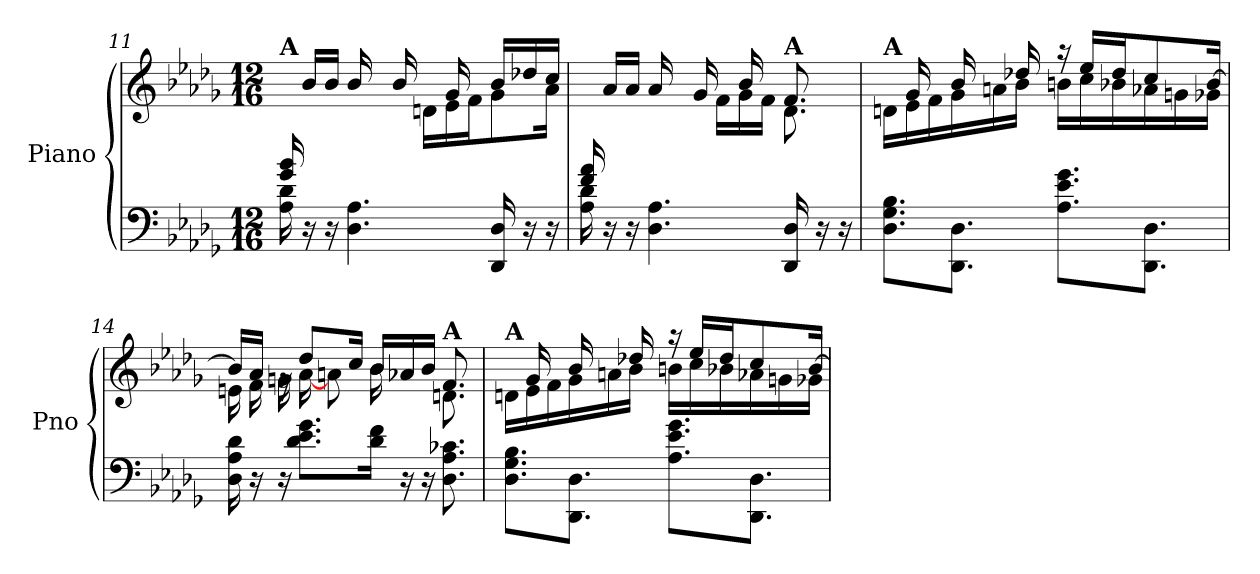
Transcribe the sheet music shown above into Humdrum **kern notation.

**kern	**kern
*part1	*part1
*staff2	*staff1
*I"Piano	*
*I'Pno	*
*clefF4	*clefG2
*k[b-e-a-d-g-]	*k[b-e-a-d-g-]
*M12/16	*M12/16
=11	=11
*^	*^
!	!	!LO:TX:a:B:t=A	!
16g-/ 16b-/LL	16A-\ 16d-\	16ryy	16ryy
2ryy	16r	16b-/LL	16g-\
.	16r	16b-/JJ	16g-\
.	4.D-\ 4.A-\	16b-/	16g-\
.	.	16ryy	16f\
.	.	16b-/	16g-\JJ
.	.	16ryy	16dn\LL
.	.	16g-/	16e-\
.	.	16ryy	16f\J
8.ryy	16DD-/ 16D-/	16b-/LL	8g-\
.	16r	16dd-X/	.
.	16r	16cc/JJ	16a-\Jk
!!LO:LB:g=z	!!
=12	=12	=12	=12
16f/ 16a-/LL	16A-\ 16d-\	16ryy	16ryy
2ryy	16r	16a-/LL	16f\
.	16r	16a-/JJ	16f\
.	4.D-\ 4.A-\	16a-/	16f\
.	.	16ryy	16d-\
.	.	16g-/	16e-\JJ
.	.	16ryy	16f\LL
.	.	16b-/	16g-\
.	.	16ryy	16f\JJ
!	!	!LO:TX:a:B:t=A	!
8.ryy	16DD-/ 16D-/	8.f/	8.d-\
.	16r	.	.
.	16r	.	.
=13	=13	=13	=13
!	!	!LO:TX:a:B:t=A	!
*v	*v	*	*
8.D-\ 8.G-\ 8.B-\L	16ryy	16dn\LL
.	16g-/	16e-\
.	16ryy	16f\
8.DD-\ 8.D-\J	16b-/	16g-\
.	16ryy	16an\
.	16dd-X/	16b-\JJ
8.A-\ 8.e-\ 8.g-\L	16r	16bn\LL
.	16ee-/LL	16cc\
.	16dd-/J	16b-X\
8.DD-\ 8.D-\J	8cc/	16a-X\
.	.	16gn\
.	[16b-/Jk	16g-X\JJ
=14	=14	=14
16D-\ 16A-\ 16d-\	16b-/LL]	16en\LL
16r	16a-/JJ	16f\
16r	16rg	16gn\
8.d-\ 8.e-\ 8.g-\L	8dd-/L	[16a-\
.	.	8an\J
.	16cc/Jk	.
16d-\ 16f\Jk	16b-/LL	16b-\
16r	16a-X/	8ryy
16r	16b-/JJ	.
!	!LO:TX:a:B:t=A	!
8.D-\ 8.A-\ 8.c-X\	8.f/	8.dn\
!!LO:LB:g=z	!!
=15	=15	=15
!	!LO:TX:a:B:t=A	!
8.D-\ 8.G-\ 8.B-\L	16ryy	16dn\LL
.	16g-/	16e-\
.	16ryy	16f\
8.DD-\ 8.D-\J	16b-/	16g-\
.	16ryy	16an\
.	16dd-X/	16b-\JJ
8.A-\ 8.e-\ 8.g-\L	16r	16bn\LL
.	16ee-/LL	16cc\
.	16dd-/J	16b-X\
8.DD-\ 8.D-\J	8cc/	16a-X\
.	.	16gn\
.	[16b-/Jk	16g-X\JJ
*	*v	*v
=	=
*-	*-
